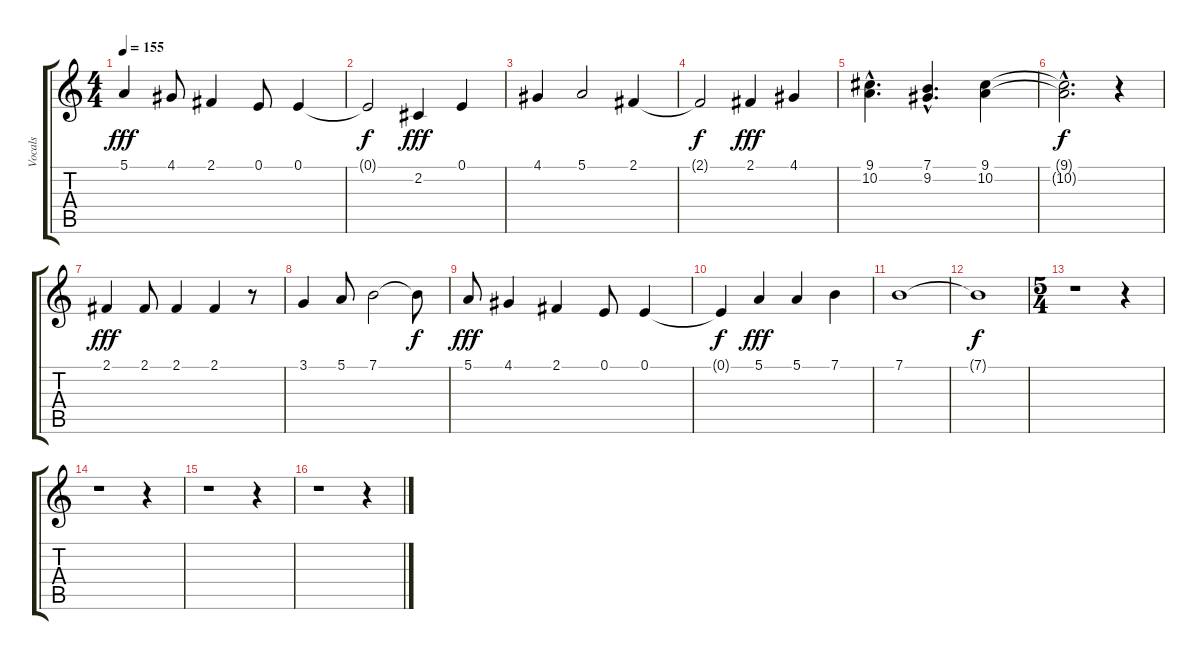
\track ("Vocals" "Vocals") {instrument stringensemble1}
\staff {score tabs}
\tuning (E4 B3 G3 D3 A2 E2) {hide}
\ts (4 4)
\tempo 155
\clef g2
\ks c
5.1.4{dy fff} 4.1.8 2.1.4 0.1.8 0.1.4 |
0.1{t}.2{dy f} 2.2.4{dy fff} 0.1.4 |
4.1.4 5.1.2 2.1.4 |
2.1{t}.2{dy f} 2.1.4{dy fff} 4.1.4 |
(9.1{hac} 10.2{hac}).4{d} (7.1{hac} 9.2{hac}).4{d} (9.1 10.2).4 |
(9.1{hac t} 10.2{hac t}).2{d dy f} r.4 |
2.1.4{dy fff} 2.1.8 2.1.4 2.1.4 r.8 |
3.1.4 5.1.8 7.1.2 7.1{t}.8{dy f} |
5.1.8{dy fff} 4.1.4 2.1.4 0.1.8 0.1.4 |
0.1{t}.4{dy f} 5.1.4{dy fff} 5.1.4 7.1.4 |
7.1.1 |
7.1{t}.1{dy f} |
\ts (5 4)
r.1 r.4 |
r.1 r.4 |
r.1 r.4 |
r.1 r.4
